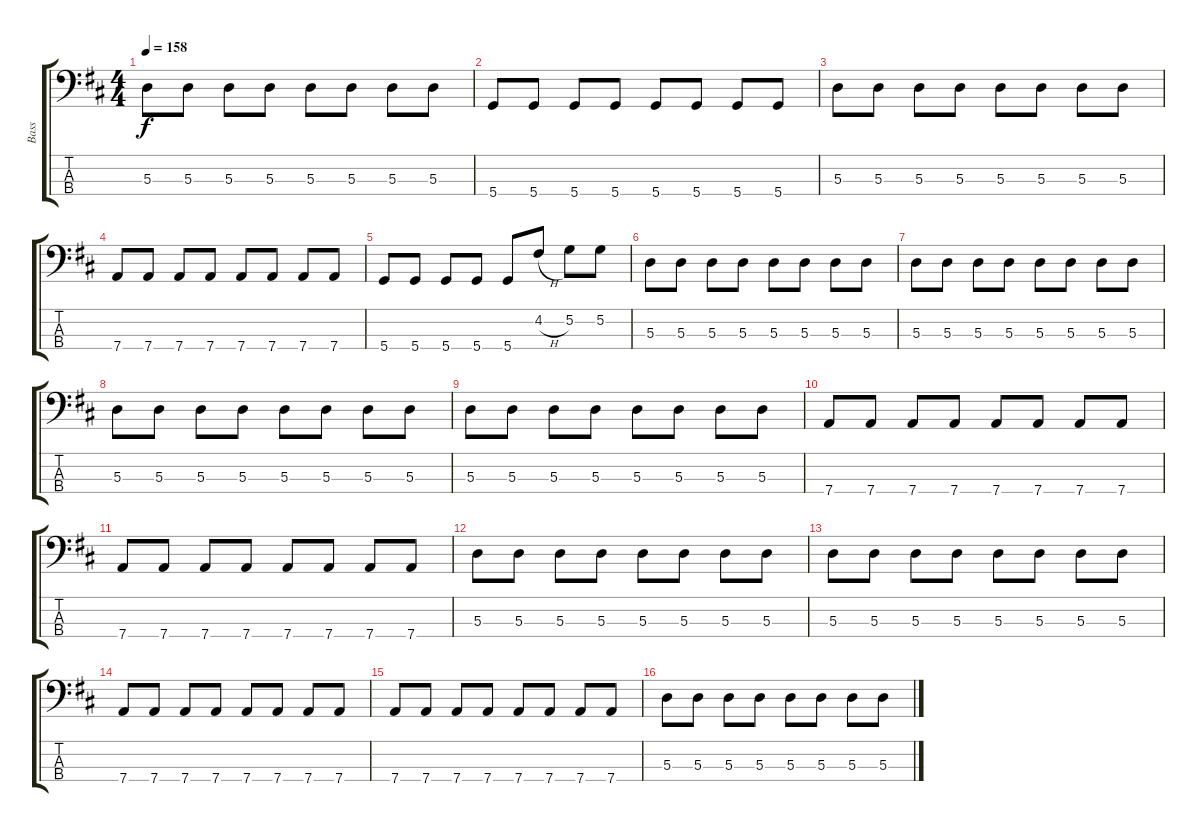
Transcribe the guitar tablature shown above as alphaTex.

\track ("Bass" "Bass") {instrument electricbasspick}
\staff {score tabs}
\tuning (G2 D2 A1 D1) {hide}
\ts (4 4)
\tempo 158
\clef f4
\ks d
5.3.8{dy f} 5.3.8 5.3.8 5.3.8 5.3.8 5.3.8 5.3.8 5.3.8 |
5.4.8 5.4.8 5.4.8 5.4.8 5.4.8 5.4.8 5.4.8 5.4.8 |
5.3.8 5.3.8 5.3.8 5.3.8 5.3.8 5.3.8 5.3.8 5.3.8 |
7.4.8 7.4.8 7.4.8 7.4.8 7.4.8 7.4.8 7.4.8 7.4.8 |
5.4.8 5.4.8 5.4.8 5.4.8 5.4.8 4.2{h}.8 5.2.8 5.2.8 |
5.3.8 5.3.8 5.3.8 5.3.8 5.3.8 5.3.8 5.3.8 5.3.8 |
5.3.8 5.3.8 5.3.8 5.3.8 5.3.8 5.3.8 5.3.8 5.3.8 |
5.3.8 5.3.8 5.3.8 5.3.8 5.3.8 5.3.8 5.3.8 5.3.8 |
5.3.8 5.3.8 5.3.8 5.3.8 5.3.8 5.3.8 5.3.8 5.3.8 |
7.4.8 7.4.8 7.4.8 7.4.8 7.4.8 7.4.8 7.4.8 7.4.8 |
7.4.8 7.4.8 7.4.8 7.4.8 7.4.8 7.4.8 7.4.8 7.4.8 |
5.3.8 5.3.8 5.3.8 5.3.8 5.3.8 5.3.8 5.3.8 5.3.8 |
5.3.8 5.3.8 5.3.8 5.3.8 5.3.8 5.3.8 5.3.8 5.3.8 |
7.4.8 7.4.8 7.4.8 7.4.8 7.4.8 7.4.8 7.4.8 7.4.8 |
7.4.8 7.4.8 7.4.8 7.4.8 7.4.8 7.4.8 7.4.8 7.4.8 |
5.3.8 5.3.8 5.3.8 5.3.8 5.3.8 5.3.8 5.3.8 5.3.8
